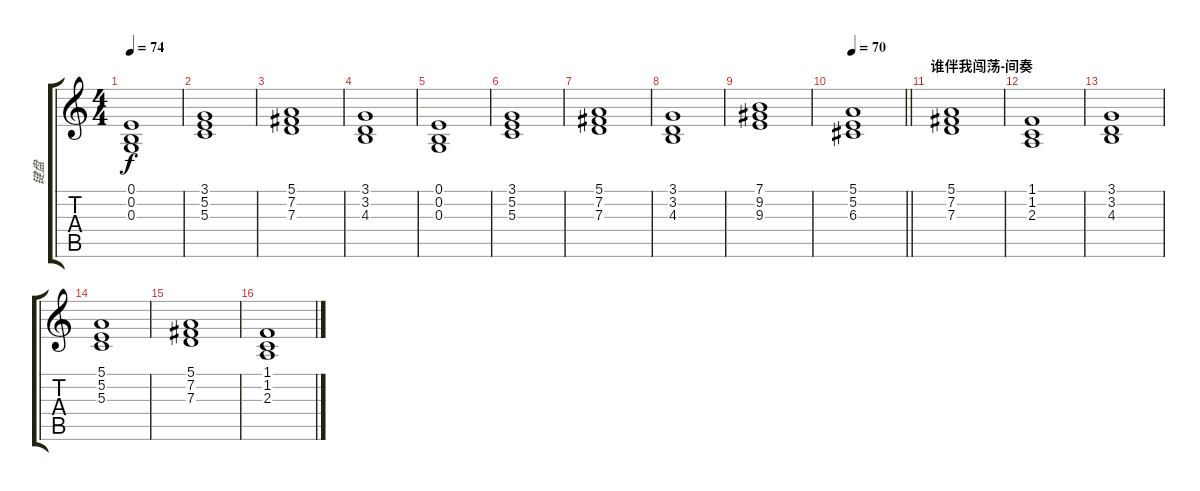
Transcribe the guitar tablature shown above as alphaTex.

\track ("键盘" "键盘") {instrument stringensemble1}
\staff {score tabs}
\tuning (E4 B3 G3 D3 A2 E2) {hide}
\ts (4 4)
\tempo 74
\clef g2
\ks c
(0.1 0.2 0.3).1{dy f} |
(3.1 5.2 5.3).1 |
(5.1 7.2 7.3).1 |
(3.1 3.2 4.3).1 |
(0.1 0.2 0.3).1 |
(3.1 5.2 5.3).1 |
(5.1 7.2 7.3).1 |
(3.1 3.2 4.3).1 |
(7.1 9.2 9.3).1 |
\tempo 70
\barLineRight lightlight
(5.1 5.2 6.3).1 |
\section ("" "谁伴我闯荡-间奏")
(5.1 7.2 7.3).1 |
(1.1 1.2 2.3).1 |
(3.1 3.2 4.3).1 |
(5.1 5.2 5.3).1 |
(5.1 7.2 7.3).1 |
(1.1 1.2 2.3).1
